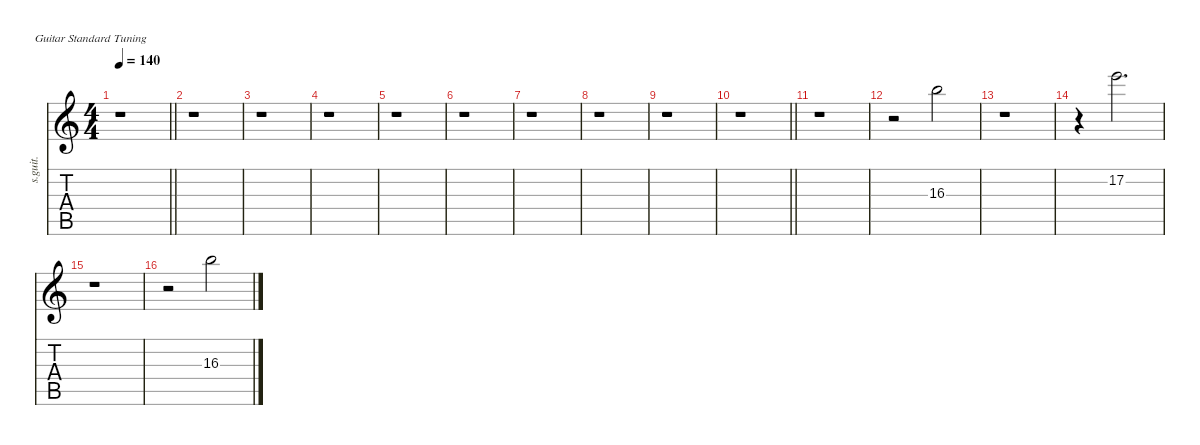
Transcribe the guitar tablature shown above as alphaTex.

\defaultSystemsLayout 4
\hideDynamics
\bracketExtendMode nobrackets
\otherSystemsTrackNameOrientation horizontal
\track ("Gtr. II" "s.guit.") {defaultSystemsLayout 8 instrument overdrivenguitar}
\staff {score tabs}
\tuning (E4 B3 G3 D3 A2 E2)
\ts (4 4)
\tempo 140
\clef g2
\barLineRight lightlight
\ks c
r.1{dy f beam Down} |
r.1{beam Down} |
r.1{beam Down} |
r.1{beam Down} |
r.1{beam Down} |
r.1{beam Down} |
r.1{beam Down} |
r.1{beam Down} |
r.1{beam Down} |
\barLineRight lightlight
r.1{beam Down} |
r.1{beam Down} |
r.2{beam Down} 16.3.2{beam Down} |
r.1{beam Down} |
r.4{beam Down} 17.2.2{d beam Down} |
r.1{beam Down} |
r.2{beam Down} 16.3.2{beam Down}
